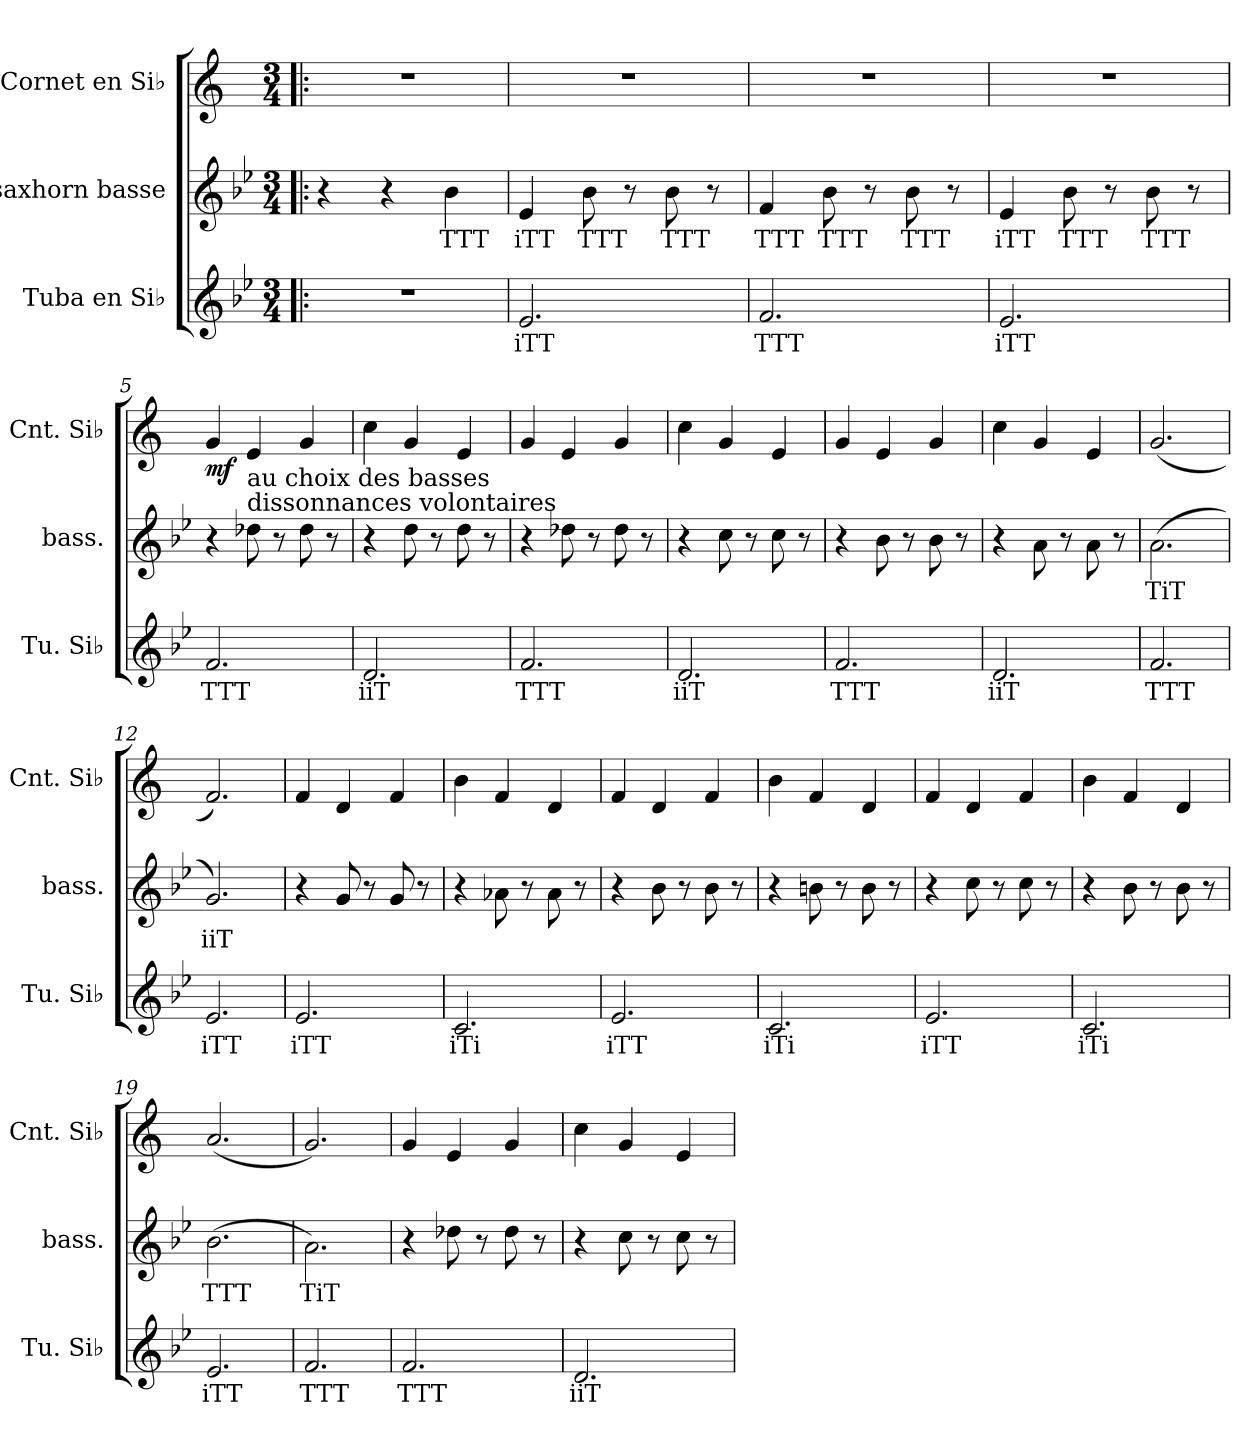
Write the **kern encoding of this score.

**kern	**text	**kern	**text	**kern	**dynam
*part3	*part3	*part2	*part2	*part1	*part1
*staff3	*staff3	*staff2	*staff2	*staff1	*staff1
*I"Tuba en Si♭	*	*I"saxhorn basse	*	*I"Cornet en Si♭	*
*I'Tu. Si♭	*	*I'bass.	*	*I'Cnt. Si♭	*
*clefG2	*	*clefG2	*	*clefG2	*
*ITrd15c26	*	*ITrd8c14	*	*ITrd1c2	*
*k[b-e-]	*	*k[b-e-]	*	*k[b-e-]	*
*M3/4	*	*M3/4	*	*M3/4	*
=1!|:	=1!|:	=1!|:	=1!|:	=1!|:	=1!|:
*	*	*	*	*^	*
2.r	.	4r	.	2.r	2ryy	.
.	.	4r	.	.	.	.
*	*	*	*	*MM160	*	*
!	!	!	!LO:LY:b	!	!	!
.	.	4B-\	TTT	.	4ryy	.
=2	=2	=2	=2	=2	=2	=2
!	!LO:LY:b	!	!LO:LY:b	!	!	!
*	*	*	*	*v	*v	*
2.EE-/	iTT	4E-/	iTT	2.r	.
!	!	!	!LO:LY:b	!	!
.	.	8B-\	TTT	.	.
.	.	8r	.	.	.
!	!	!	!LO:LY:b	!	!
.	.	8B-\	TTT	.	.
.	.	8r	.	.	.
=3	=3	=3	=3	=3	=3
!	!LO:LY:b	!	!LO:LY:b	!	!
2.FF/	TTT	4F/	TTT	2.r	.
!	!	!	!LO:LY:b	!	!
.	.	8B-\	TTT	.	.
.	.	8r	.	.	.
!	!	!	!LO:LY:b	!	!
.	.	8B-\	TTT	.	.
.	.	8r	.	.	.
=4	=4	=4	=4	=4	=4
!	!LO:LY:b	!	!LO:LY:b	!	!
2.EE-/	iTT	4E-/	iTT	2.r	.
!	!	!	!LO:LY:b	!	!
.	.	8B-\	TTT	.	.
.	.	8r	.	.	.
!	!	!	!LO:LY:b	!	!
.	.	8B-\	TTT	.	.
.	.	8r	.	.	.
=5	=5	=5	=5	=5	=5
!	!LO:LY:b	!	!	!	!LO:DY:b
2.FF/	TTT	4r	.	4f/	mf
!	!	!LO:TX:a:t=dissonnances volontaires	!	!	!
!	!	!LO:TX:a:t=au choix des basses	!	!	!
.	.	8d-X\	.	4d/	.
.	.	8r	.	.	.
.	.	8d-\	.	4f/	.
.	.	8r	.	.	.
=6	=6	=6	=6	=6	=6
!	!LO:LY:b	!	!	!	!
2.DD/	iiT	4r	.	4b-\	.
.	.	8d\	.	4f/	.
.	.	8r	.	.	.
.	.	8d\	.	4d/	.
.	.	8r	.	.	.
!!LO:LB:g=z
=7	=7	=7	=7	=7	=7
!	!LO:LY:b	!	!	!	!
2.FF/	TTT	4r	.	4f/	.
.	.	8d-X\	.	4d/	.
.	.	8r	.	.	.
.	.	8d-\	.	4f/	.
.	.	8r	.	.	.
=8	=8	=8	=8	=8	=8
!	!LO:LY:b	!	!	!	!
2.DD/	iiT	4r	.	4b-\	.
.	.	8c\	.	4f/	.
.	.	8r	.	.	.
.	.	8c\	.	4d/	.
.	.	8r	.	.	.
=9	=9	=9	=9	=9	=9
!	!LO:LY:b	!	!	!	!
2.FF/	TTT	4r	.	4f/	.
.	.	8B-\	.	4d/	.
.	.	8r	.	.	.
.	.	8B-\	.	4f/	.
.	.	8r	.	.	.
=10	=10	=10	=10	=10	=10
!	!LO:LY:b	!	!	!	!
2.DD/	iiT	4r	.	4b-\	.
.	.	8A\	.	4f/	.
.	.	8r	.	.	.
.	.	8A\	.	4d/	.
.	.	8r	.	.	.
=11	=11	=11	=11	=11	=11
!	!LO:LY:b	!	!LO:LY:b	!	!
2.FF/	TTT	(>2.A\	TiT	(<2.f/	.
=12	=12	=12	=12	=12	=12
!	!LO:LY:b	!	!LO:LY:b	!	!
2.EE-/	iTT	2.G/)	iiT	2.e-/)	.
=13	=13	=13	=13	=13	=13
!	!LO:LY:b	!	!	!	!
2.EE-/	iTT	4r	.	4e-/	.
.	.	8G/	.	4c/	.
.	.	8r	.	.	.
.	.	8G/	.	4e-/	.
.	.	8r	.	.	.
=14	=14	=14	=14	=14	=14
!	!LO:LY:b	!	!	!	!
2.CC/	iTi	4r	.	4a\	.
.	.	8A-X\	.	4e-/	.
.	.	8r	.	.	.
.	.	8A-\	.	4c/	.
.	.	8r	.	.	.
!!LO:LB:g=z
=15	=15	=15	=15	=15	=15
!	!LO:LY:b	!	!	!	!
2.EE-/	iTT	4r	.	4e-/	.
.	.	8B-\	.	4c/	.
.	.	8r	.	.	.
.	.	8B-\	.	4e-/	.
.	.	8r	.	.	.
=16	=16	=16	=16	=16	=16
!	!LO:LY:b	!	!	!	!
2.CC/	iTi	4r	.	4a\	.
.	.	8Bn\	.	4e-/	.
.	.	8r	.	.	.
.	.	8B\	.	4c/	.
.	.	8r	.	.	.
=17	=17	=17	=17	=17	=17
!	!LO:LY:b	!	!	!	!
2.EE-/	iTT	4r	.	4e-/	.
.	.	8c\	.	4c/	.
.	.	8r	.	.	.
.	.	8c\	.	4e-/	.
.	.	8r	.	.	.
=18	=18	=18	=18	=18	=18
!	!LO:LY:b	!	!	!	!
2.CC/	iTi	4r	.	4a\	.
.	.	8B-\	.	4e-/	.
.	.	8r	.	.	.
.	.	8B-\	.	4c/	.
.	.	8r	.	.	.
=19	=19	=19	=19	=19	=19
!	!LO:LY:b	!	!LO:LY:b	!	!
2.EE-/	iTT	(>2.B-\	TTT	(<2.g/	.
=20	=20	=20	=20	=20	=20
!	!LO:LY:b	!	!LO:LY:b	!	!
2.FF/	TTT	2.A\)	TiT	2.f/)	.
=21	=21	=21	=21	=21	=21
!	!LO:LY:b	!	!	!	!
2.FF/	TTT	4r	.	4f/	.
.	.	8d-X\	.	4d/	.
.	.	8r	.	.	.
.	.	8d-\	.	4f/	.
.	.	8r	.	.	.
=22	=22	=22	=22	=22	=22
!	!LO:LY:b	!	!	!	!
2.DD/	iiT	4r	.	4b-\	.
.	.	8c\	.	4f/	.
.	.	8r	.	.	.
.	.	8c\	.	4d/	.
.	.	8r	.	.	.
=	=	=	=	=	=
*-	*-	*-	*-	*-	*-
